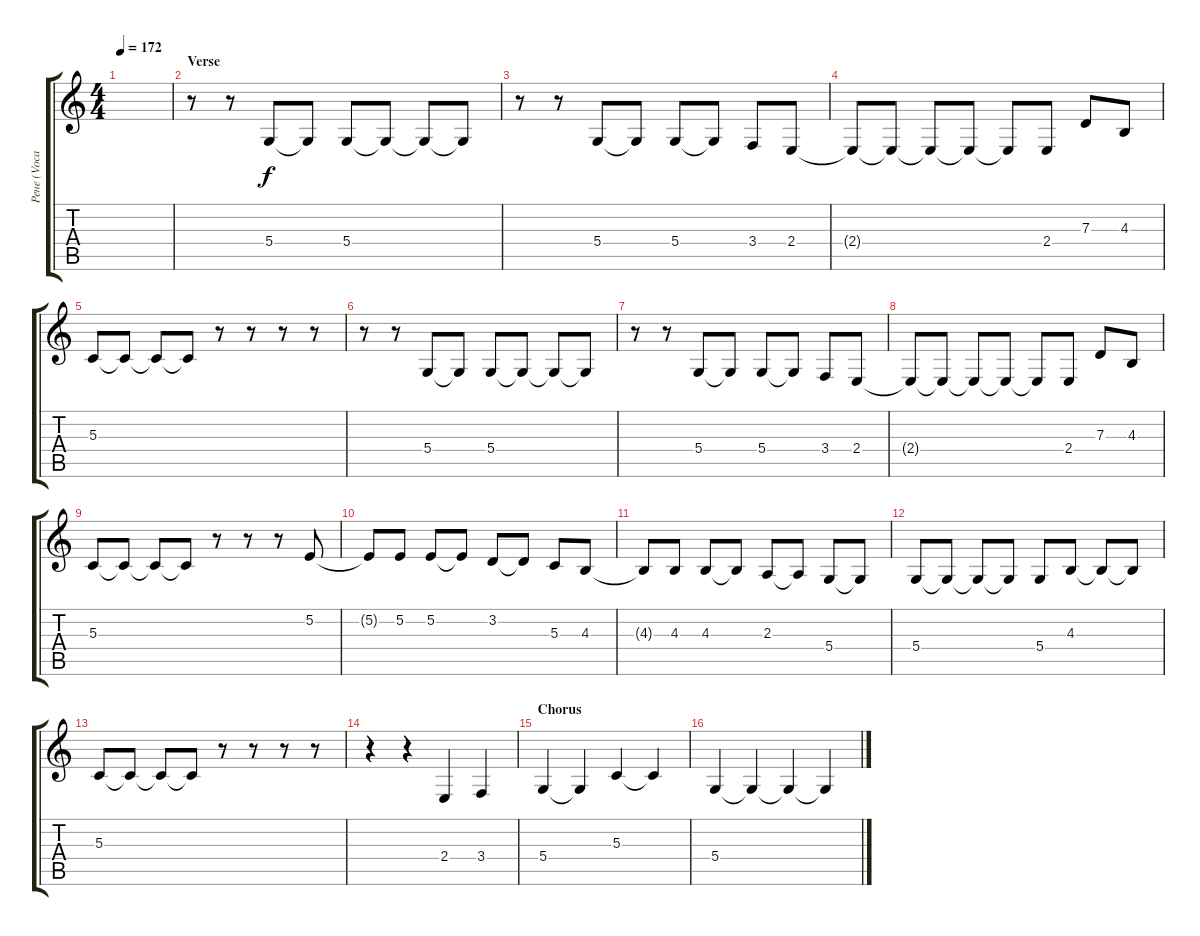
\track ("Рене (Vocal 1)" "Рене (Voca") {instrument lead6voice}
\staff {score tabs}
\tuning (E4 B3 G3 D3 A2 E2) {hide}
\ts (4 4)
\tempo 172
\clef g2
\ks c
|
\section ("" "Verse")
r.8 r.8 5.4.8 5.4{t}.8 5.4.8 5.4{t}.8 5.4{t}.8 5.4{t}.8 |
r.8 r.8 5.4.8 5.4{t}.8 5.4.8 5.4{t}.8 3.4.8 2.4.8 |
2.4{t}.8 2.4{t}.8 2.4{t}.8 2.4{t}.8 2.4{t}.8 2.4.8 7.3.8 4.3.8 |
5.3.8 5.3{t}.8 5.3{t}.8 5.3{t}.8 r.8 r.8 r.8 r.8 |
r.8 r.8 5.4.8 5.4{t}.8 5.4.8 5.4{t}.8 5.4{t}.8 5.4{t}.8 |
r.8 r.8 5.4.8 5.4{t}.8 5.4.8 5.4{t}.8 3.4.8 2.4.8 |
2.4{t}.8 2.4{t}.8 2.4{t}.8 2.4{t}.8 2.4{t}.8 2.4.8 7.3.8 4.3.8 |
5.3.8 5.3{t}.8 5.3{t}.8 5.3{t}.8 r.8 r.8 r.8 5.2.8 |
5.2{t}.8 5.2.8 5.2.8 5.2{t}.8 3.2.8 3.2{t}.8 5.3.8 4.3.8 |
4.3{t}.8 4.3.8 4.3.8 4.3{t}.8 2.3.8 2.3{t}.8 5.4.8 5.4{t}.8 |
5.4.8 5.4{t}.8 5.4{t}.8 5.4{t}.8 5.4.8 4.3.8 4.3{t}.8 4.3{t}.8 |
5.3.8 5.3{t}.8 5.3{t}.8 5.3{t}.8 r.8 r.8 r.8 r.8 |
r.4 r.4 2.4.4 3.4.4 |
\section ("" "Chorus")
5.4.4 5.4{t}.4 5.3.4 5.3{t}.4 |
5.4.4 5.4{t}.4 5.4{t}.4 5.4{t}.4
